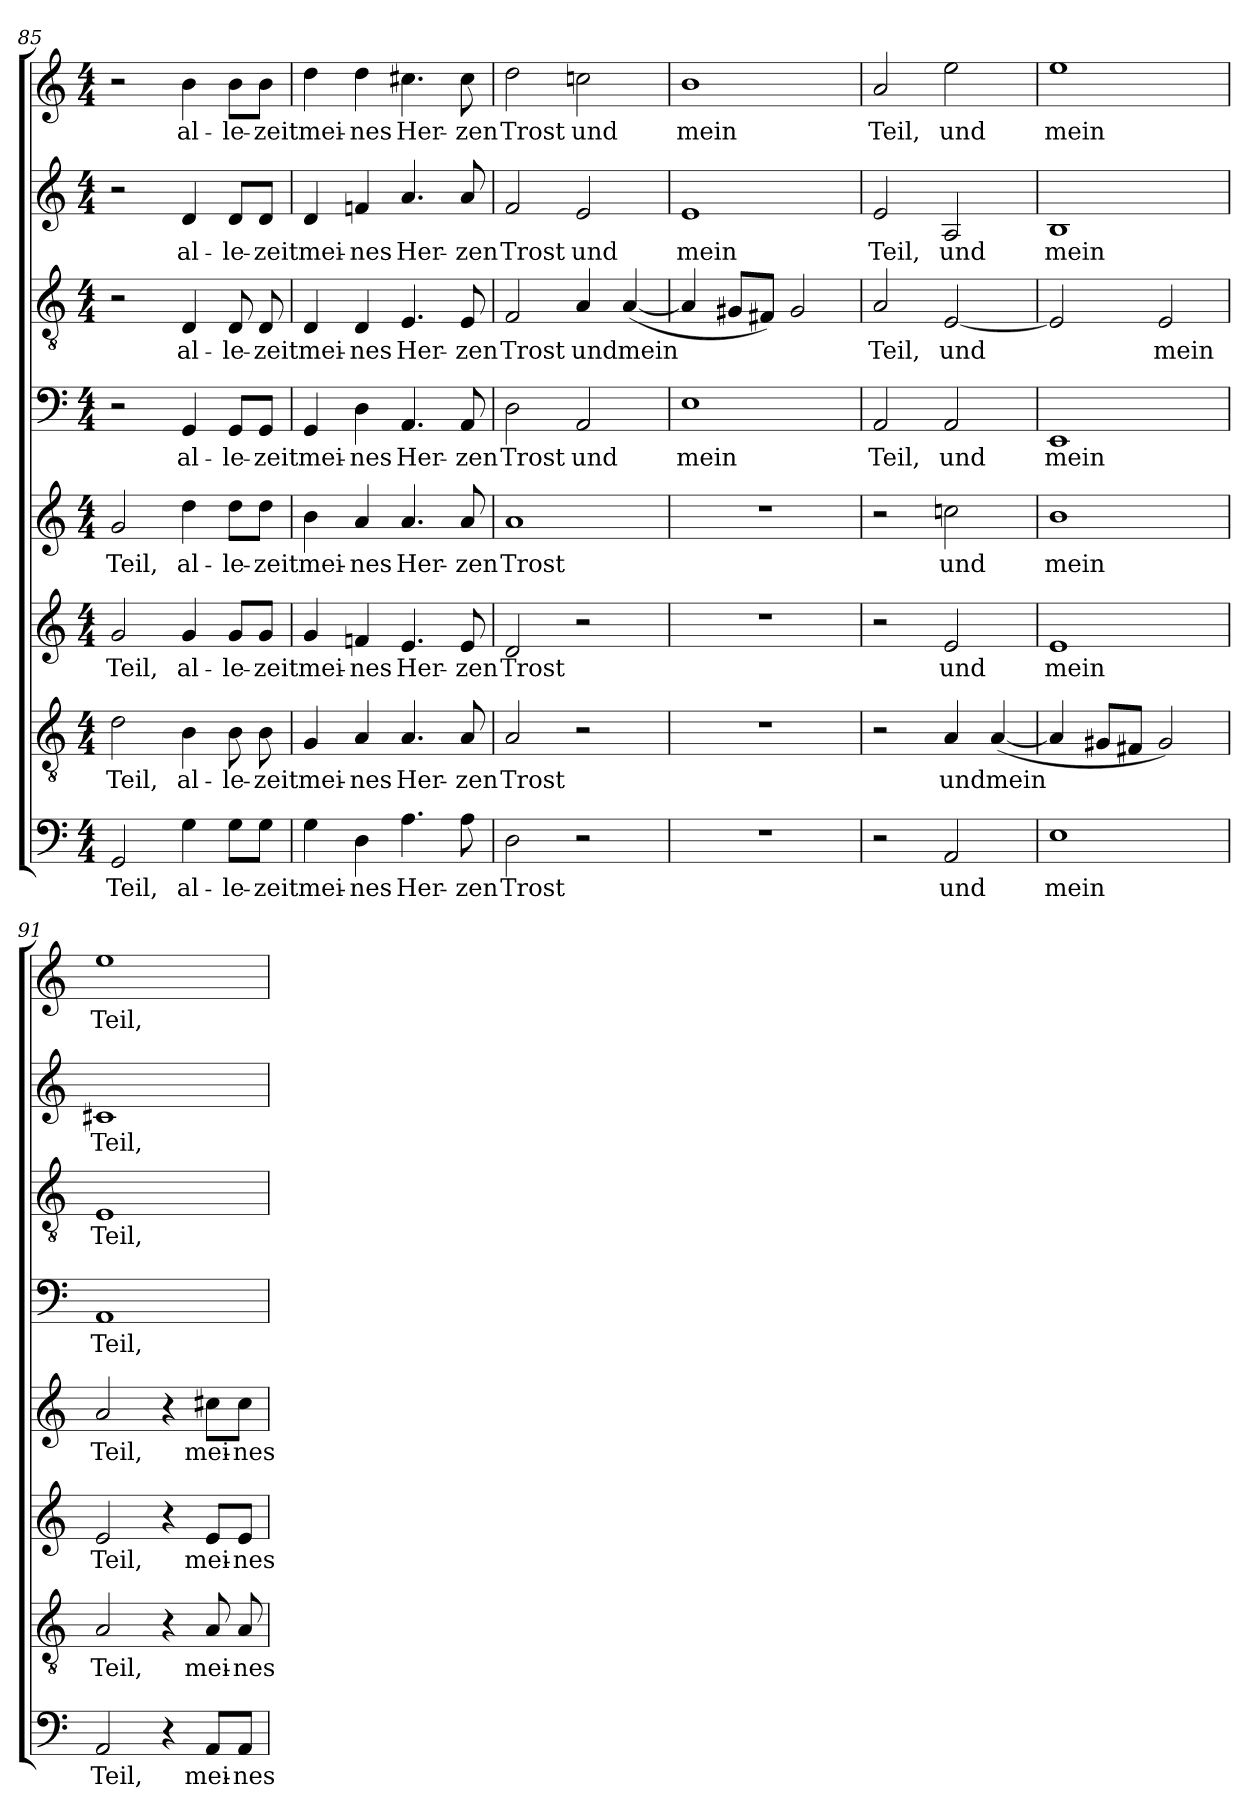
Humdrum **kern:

**kern	**text	**kern	**text	**kern	**text	**kern	**text	**kern	**text	**kern	**text	**kern	**text	**kern	**text
*part8	*part8	*part7	*part7	*part6	*part6	*part5	*part5	*part4	*part4	*part3	*part3	*part2	*part2	*part1	*part1
*staff8	*staff8	*staff7	*staff7	*staff6	*staff6	*staff5	*staff5	*staff4	*staff4	*staff3	*staff3	*staff2	*staff2	*staff1	*staff1
*clefF4	*	*clefGv2	*	*clefG2	*	*clefG2	*	*clefF4	*	*clefGv2	*	*clefG2	*	*clefG2	*
*k[]	*	*k[]	*	*k[]	*	*k[]	*	*k[]	*	*k[]	*	*k[]	*	*k[]	*
*C:	*	*C:	*	*C:	*	*C:	*	*C:	*	*C:	*	*C:	*	*C:	*
*M4/4	*	*M4/4	*	*M4/4	*	*M4/4	*	*M4/4	*	*M4/4	*	*M4/4	*	*M4/4	*
=85	=85	=85	=85	=85	=85	=85	=85	=85	=85	=85	=85	=85	=85	=85	=85
!	!LO:LY:b	!	!LO:LY:b	!	!LO:LY:b	!	!LO:LY:b	!	!	!	!	!	!	!	!
2GG/	Teil,	2d\	Teil,	2g/	Teil,	2g/	Teil,	2r	.	2r	.	2r	.	2r	.
!	!LO:LY:b	!	!LO:LY:b	!	!LO:LY:b	!	!LO:LY:b	!	!LO:LY:b	!	!LO:LY:b	!	!LO:LY:b	!	!LO:LY:b
4G\	al-	4B\	al-	4g/	al-	4dd\	al-	4GG/	al-	4D/	al-	4d/	al-	4b\	al-
!	!LO:LY:b	!	!LO:LY:b	!	!LO:LY:b	!	!LO:LY:b	!	!LO:LY:b	!	!LO:LY:b	!	!LO:LY:b	!	!LO:LY:b
8G\L	-le-	8B\	-le-	8g/L	-le-	8dd\L	-le-	8GG/L	-le-	8D/	-le-	8d/L	-le-	8b\L	-le-
!	!LO:LY:b	!	!LO:LY:b	!	!LO:LY:b	!	!LO:LY:b	!	!LO:LY:b	!	!LO:LY:b	!	!LO:LY:b	!	!LO:LY:b
8G\J	-zeit	8B\	-zeit	8g/J	-zeit	8dd\J	-zeit	8GG/J	-zeit	8D/	-zeit	8d/J	-zeit	8b\J	-zeit
=86	=86	=86	=86	=86	=86	=86	=86	=86	=86	=86	=86	=86	=86	=86	=86
!	!LO:LY:b	!	!LO:LY:b	!	!LO:LY:b	!	!LO:LY:b	!	!LO:LY:b	!	!LO:LY:b	!	!LO:LY:b	!	!LO:LY:b
4G\	mei-	4G/	mei-	4g/	mei-	4b\	mei-	4GG/	mei-	4D/	mei-	4d/	mei-	4dd\	mei-
!	!LO:LY:b	!	!LO:LY:b	!	!LO:LY:b	!	!LO:LY:b	!	!LO:LY:b	!	!LO:LY:b	!	!LO:LY:b	!	!LO:LY:b
4D\	-nes	4A/	-nes	4fn/	-nes	4a/	-nes	4D\	-nes	4D/	-nes	4fn/	-nes	4dd\	-nes
!	!LO:LY:b	!	!LO:LY:b	!	!LO:LY:b	!	!LO:LY:b	!	!LO:LY:b	!	!LO:LY:b	!	!LO:LY:b	!	!LO:LY:b
4.A\	Her-	4.A/	Her-	4.e/	Her-	4.a/	Her-	4.AA/	Her-	4.E/	Her-	4.a/	Her-	4.cc#X\	Her-
!	!LO:LY:b	!	!LO:LY:b	!	!LO:LY:b	!	!LO:LY:b	!	!LO:LY:b	!	!LO:LY:b	!	!LO:LY:b	!	!LO:LY:b
8A\	-zen	8A/	-zen	8e/	-zen	8a/	-zen	8AA/	-zen	8E/	-zen	8a/	-zen	8cc#\	-zen
!!LO:PB:g=z
=87	=87	=87	=87	=87	=87	=87	=87	=87	=87	=87	=87	=87	=87	=87	=87
!	!LO:LY:b	!	!LO:LY:b	!	!LO:LY:b	!	!LO:LY:b	!	!LO:LY:b	!	!LO:LY:b	!	!LO:LY:b	!	!LO:LY:b
2D\	Trost	2A/	Trost	2d/	Trost	1a	Trost	2D\	Trost	2F/	Trost	2f/	Trost	2dd\	Trost
!	!	!	!	!	!	!	!	!	!LO:LY:b	!	!LO:LY:b	!	!LO:LY:b	!	!LO:LY:b
2r	.	2r	.	2r	.	.	.	2AA/	und	4A/	und	2e/	und	2ccn\	und
!	!	!	!	!	!	!	!	!	!	!	!LO:LY:b	!	!	!	!
.	.	.	.	.	.	.	.	.	.	(<[4A/	mein	.	.	.	.
=88	=88	=88	=88	=88	=88	=88	=88	=88	=88	=88	=88	=88	=88	=88	=88
!	!	!	!	!	!	!	!	!	!LO:LY:b	!	!	!	!LO:LY:b	!	!LO:LY:b
1r	.	1r	.	1r	.	1r	.	1E	mein	4A/]	.	1e	mein	1b	mein
.	.	.	.	.	.	.	.	.	.	8G#X/L	.	.	.	.	.
.	.	.	.	.	.	.	.	.	.	8F#X/J)	.	.	.	.	.
.	.	.	.	.	.	.	.	.	.	2G#/	.	.	.	.	.
=89	=89	=89	=89	=89	=89	=89	=89	=89	=89	=89	=89	=89	=89	=89	=89
!	!	!	!	!	!	!	!	!	!LO:LY:b	!	!LO:LY:b	!	!LO:LY:b	!	!LO:LY:b
2r	.	2r	.	2r	.	2r	.	2AA/	Teil,	2A/	Teil,	2e/	Teil,	2a/	Teil,
!	!LO:LY:b	!	!LO:LY:b	!	!LO:LY:b	!	!LO:LY:b	!	!LO:LY:b	!	!LO:LY:b	!	!LO:LY:b	!	!LO:LY:b
2AA/	und	4A/	und	2e/	und	2ccn\	und	2AA/	und	[2E/	und	2A/	und	2ee\	und
!	!	!	!LO:LY:b	!	!	!	!	!	!	!	!	!	!	!	!
.	.	(<[4A/	mein	.	.	.	.	.	.	.	.	.	.	.	.
=90	=90	=90	=90	=90	=90	=90	=90	=90	=90	=90	=90	=90	=90	=90	=90
!	!LO:LY:b	!	!	!	!LO:LY:b	!	!LO:LY:b	!	!LO:LY:b	!	!	!	!LO:LY:b	!	!LO:LY:b
1E	mein	4A/]	.	1e	mein	1b	mein	1EE	mein	2E/]	.	1B	mein	1ee	mein
.	.	8G#X/L	.	.	.	.	.	.	.	.	.	.	.	.	.
.	.	8F#X/J	.	.	.	.	.	.	.	.	.	.	.	.	.
!	!	!	!	!	!	!	!	!	!	!	!LO:LY:b	!	!	!	!
.	.	2G#/)	.	.	.	.	.	.	.	2E/	mein	.	.	.	.
=91	=91	=91	=91	=91	=91	=91	=91	=91	=91	=91	=91	=91	=91	=91	=91
!	!LO:LY:b	!	!LO:LY:b	!	!LO:LY:b	!	!LO:LY:b	!	!LO:LY:b	!	!LO:LY:b	!	!LO:LY:b	!	!LO:LY:b
2AA/	Teil,	2A/	Teil,	2e/	Teil,	2a/	Teil,	1AA	Teil,	1E	Teil,	1c#X	Teil,	1ee	Teil,
4r	.	4r	.	4r	.	4r	.	.	.	.	.	.	.	.	.
!	!LO:LY:b	!	!LO:LY:b	!	!LO:LY:b	!	!LO:LY:b	!	!	!	!	!	!	!	!
8AA/L	mei-	8A/	mei-	8e/L	mei-	8cc#X\L	mei-	.	.	.	.	.	.	.	.
!	!LO:LY:b	!	!LO:LY:b	!	!LO:LY:b	!	!LO:LY:b	!	!	!	!	!	!	!	!
8AA/J	-nes	8A/	-nes	8e/J	-nes	8cc#\J	-nes	.	.	.	.	.	.	.	.
=	=	=	=	=	=	=	=	=	=	=	=	=	=	=	=
*-	*-	*-	*-	*-	*-	*-	*-	*-	*-	*-	*-	*-	*-	*-	*-
